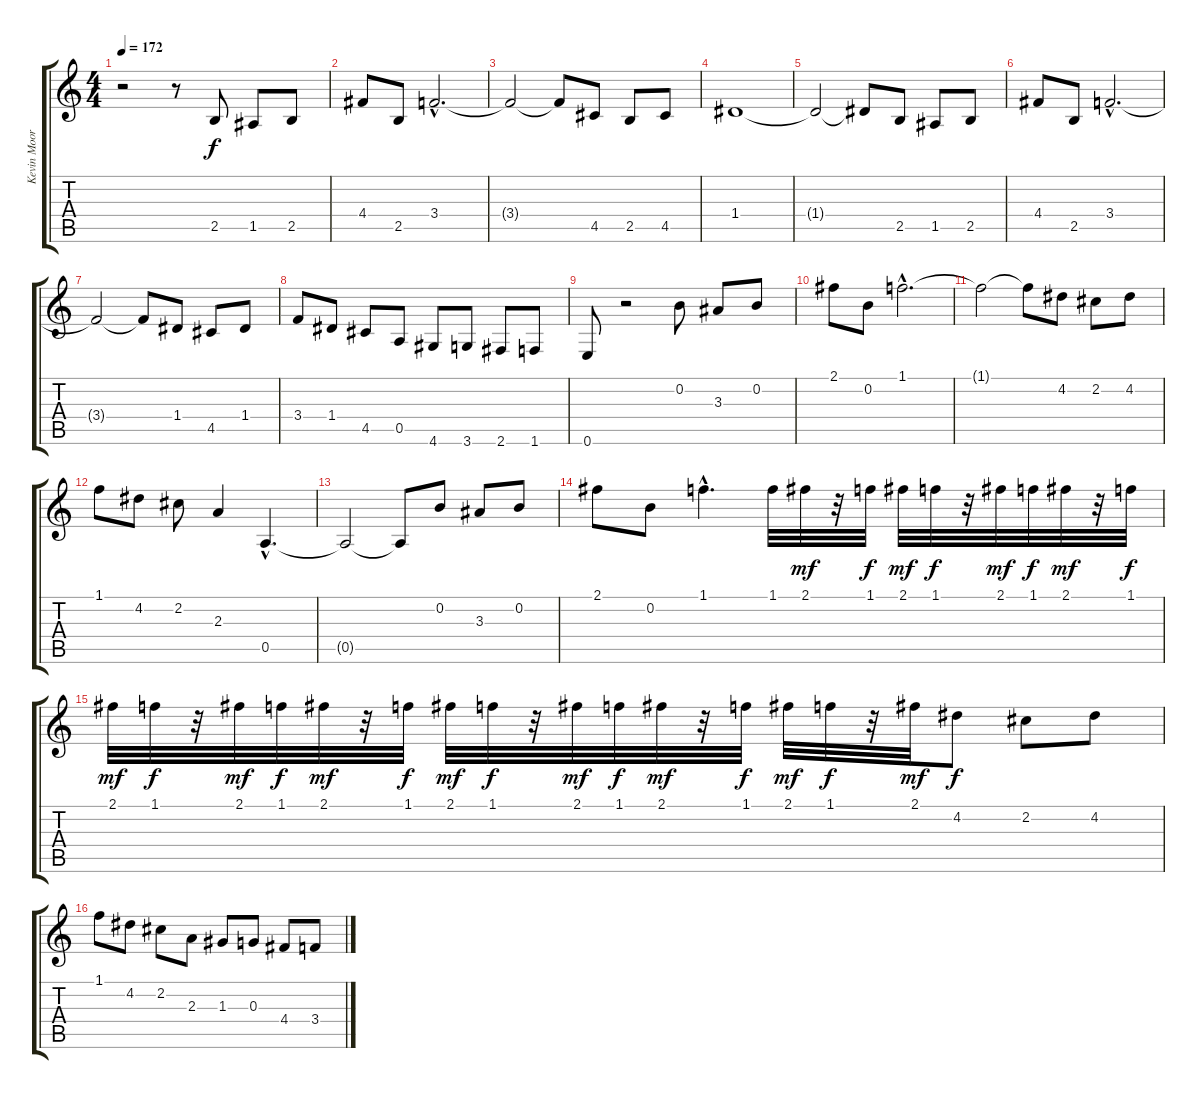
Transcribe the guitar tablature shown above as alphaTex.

\track ("Kevin Moore" "Kevin Moor") {instrument overdrivenguitar}
\staff {score tabs}
\tuning (E4 B3 G3 D3 A2 E2) {hide}
\ts (4 4)
\tempo 172
\clef g2
\ks c
r.2{dy f} r.8 2.5.8{volume 10 balance 12} 1.5.8 2.5.8 |
4.4.8 2.5.8 3.4{hac}.2{d} |
3.4{t}.2 3.4{t}.8 4.5.8 2.5.8 4.5.8 |
1.4.1 |
1.4{t}.2 1.4{t}.8 2.5.8 1.5.8 2.5.8 |
4.4.8 2.5.8 3.4{hac}.2{d} |
3.4{t}.2 3.4{t}.8 1.4.8 4.5.8 1.4.8 |
3.4.8 1.4.8 4.5.8 0.5.8 4.6.8 3.6.8 2.6.8 1.6.8 |
0.6.8 r.2 0.2.8 3.3.8 0.2.8 |
2.1.8 0.2.8 1.1{hac}.2{d} |
1.1{t}.2 1.1{t}.8 4.2.8 2.2.8 4.2.8 |
1.1.8 4.2.8 2.2.8 2.3.4 0.5{hac}.4{d} |
0.5{t}.2 0.5{t}.8 0.2.8 3.3.8 0.2.8 |
2.1.8 0.2.8 1.1{hac}.4{d} 1.1.32 2.1.32{dy mf} r.32 1.1.32{dy f} 2.1.32{dy mf} 1.1.32{dy f} r.32 2.1.32{dy mf} 1.1.32{dy f} 2.1.32{dy mf} r.32 1.1.32{dy f} |
2.1.32{dy mf} 1.1.32{dy f} r.32 2.1.32{dy mf} 1.1.32{dy f} 2.1.32{dy mf} r.32 1.1.32{dy f} 2.1.32{dy mf} 1.1.32{dy f} r.32 2.1.32{dy mf} 1.1.32{dy f} 2.1.32{dy mf} r.32 1.1.32{dy f} 2.1.32{dy mf} 1.1.32{dy f} r.32 2.1.32{dy mf} 4.2.8{dy f} 2.2.8 4.2.8 |
1.1.8 4.2.8 2.2.8 2.3.8 1.3.8 0.3.8 4.4.8 3.4.8
